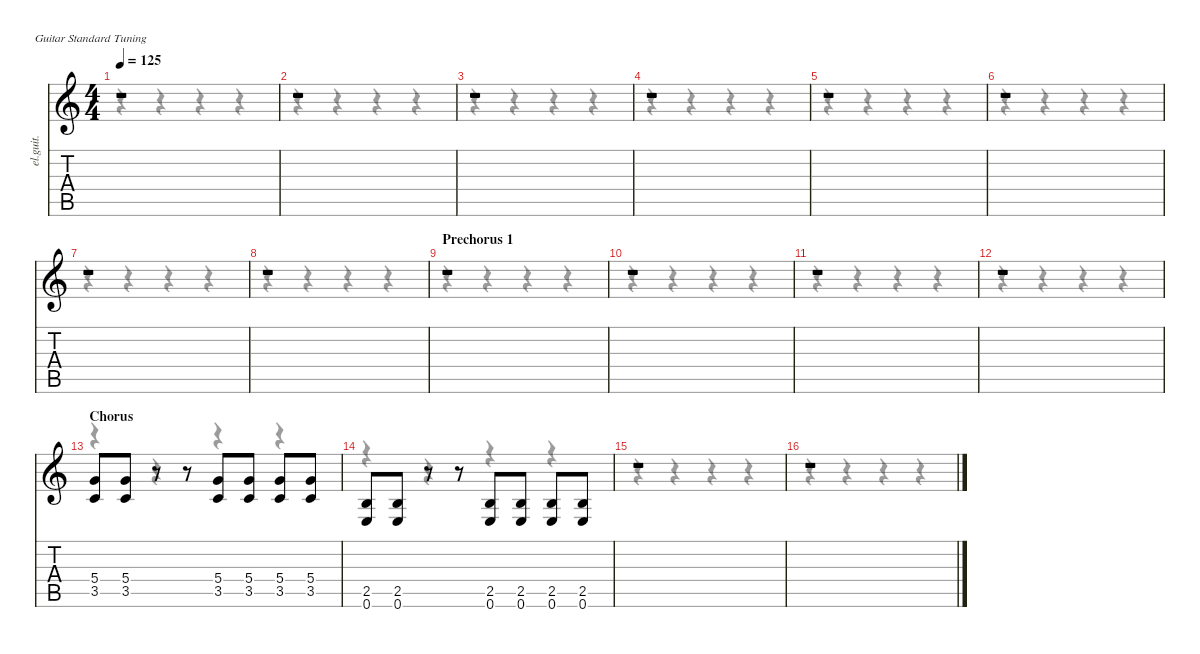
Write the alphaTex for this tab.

\defaultSystemsLayout 4
\hideDynamics
\bracketExtendMode nobrackets
\otherSystemsTrackNameOrientation horizontal
\track ("Gtr Clean" "el.guit.") {instrument electricguitarclean}
\staff {score tabs}
\tuning (E4 B3 G3 D3 A2 E2)
\voice
\ts (4 4)
\tempo 125
\clef g2
\ks c
r.1{dy f beam Up} |
r.1{beam Up} |
r.1{beam Up} |
r.1{beam Up} |
r.1{beam Up} |
r.1{beam Up} |
r.1{beam Up} |
r.1{beam Up} |
\section ("" "Prechorus 1")
r.1{beam Up} |
r.1{beam Up} |
r.1{beam Up} |
r.1{beam Up} |
\section ("" "Chorus")
(5.4 3.5).8{beam Up} (5.4 3.5).8{beam Up} r.8{beam Up} r.8{beam Up} (5.4 3.5).8{beam Up} (5.4 3.5).8{beam Up} (5.4 3.5).8{beam Up} (5.4 3.5).8{beam Up} |
(2.5 0.6).8{beam Up} (2.5 0.6).8{beam Up} r.8{beam Up} r.8{beam Up} (2.5 0.6).8{beam Up} (2.5 0.6).8{beam Up} (2.5 0.6).8{beam Up} (2.5 0.6).8{beam Up} |
r.1{beam Up} |
r.1{beam Up}
\voice
\clef g2
\ottava regular
\simile none
\ks c
r.4{dy mf beam Down} r.4{beam Down} r.4{beam Down} r.4{beam Down} |
r.4{beam Down} r.4{beam Down} r.4{beam Down} r.4{beam Down} |
r.4{beam Down} r.4{beam Down} r.4{beam Down} r.4{beam Down} |
r.4{beam Down} r.4{beam Down} r.4{beam Down} r.4{beam Down} |
r.4{beam Down} r.4{beam Down} r.4{beam Down} r.4{beam Down} |
r.4{beam Down} r.4{beam Down} r.4{beam Down} r.4{beam Down} |
r.4{beam Down} r.4{beam Down} r.4{beam Down} r.4{beam Down} |
r.4{beam Down} r.4{beam Down} r.4{beam Down} r.4{beam Down} |
r.4{beam Down} r.4{beam Down} r.4{beam Down} r.4{beam Down} |
r.4{beam Down} r.4{beam Down} r.4{beam Down} r.4{beam Down} |
r.4{beam Down} r.4{beam Down} r.4{beam Down} r.4{beam Down} |
r.4{beam Down} r.4{beam Down} r.4{beam Down} r.4{beam Down} |
r.4{beam Down} r.4{beam Down} r.4{beam Down} r.4{beam Down} |
r.4{beam Down} r.4{beam Down} r.4{beam Down} r.4{beam Down} |
r.4{beam Down} r.4{beam Down} r.4{beam Down} r.4{beam Down} |
r.4{beam Down} r.4{beam Down} r.4{beam Down} r.4{beam Down}
